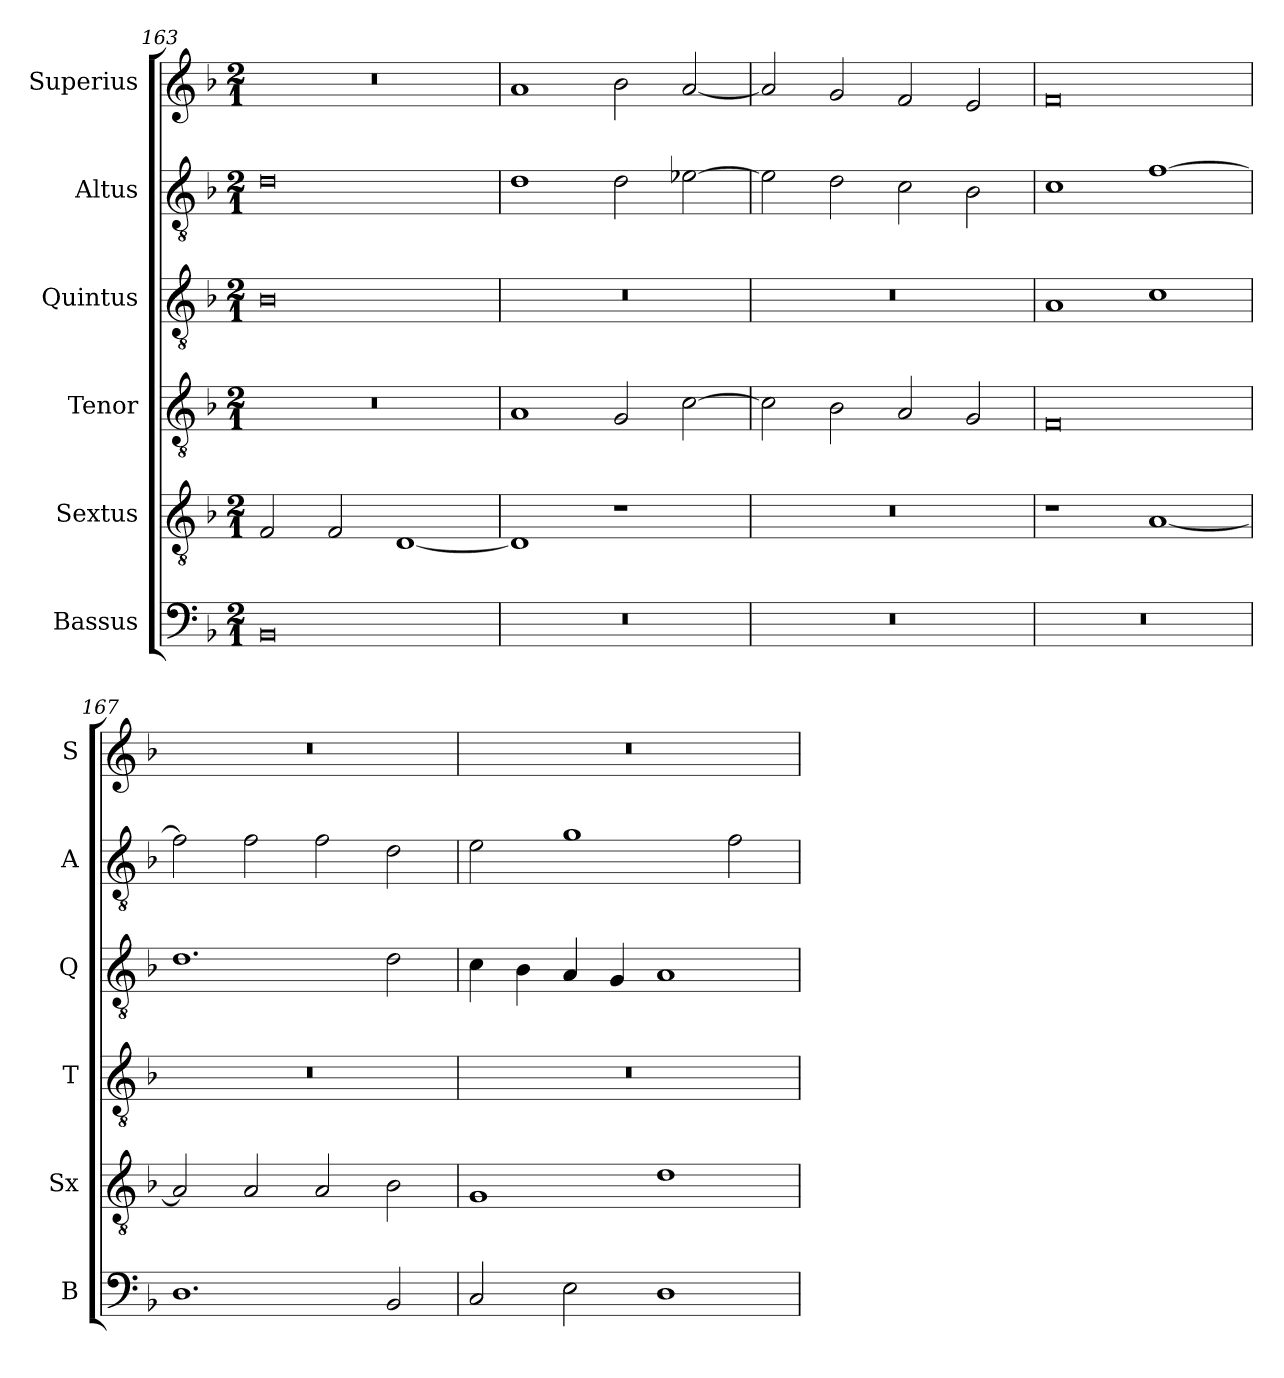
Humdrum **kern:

**kern	**kern	**kern	**kern	**kern	**kern
*part6	*part5	*part4	*part3	*part2	*part1
*staff6	*staff5	*staff4	*staff3	*staff2	*staff1
*I"Bassus	*I"Sextus	*I"Tenor	*I"Quintus	*I"Altus	*I"Superius
*I'B	*I'Sx	*I'T	*I'Q	*I'A	*I'S
*clefF4	*clefGv2	*clefGv2	*clefGv2	*clefGv2	*clefG2
*k[b-]	*k[b-]	*k[b-]	*k[b-]	*k[b-]	*k[b-]
*M2/1	*M2/1	*M2/1	*M2/1	*M2/1	*M2/1
=163	=163	=163	=163	=163	=163
0BB-	2F/	0r	0B-	0d	0r
.	2F/	.	.	.	.
.	[1D	.	.	.	.
=164	=164	=164	=164	=164	=164
0r	1D]	1A	0r	1d	1a
.	1r	2G/	.	2d\	2b-\
.	.	[2c\	.	[2e-X\	[2a/
=165	=165	=165	=165	=165	=165
0r	0r	2c\]	0r	2e-\]	2a/]
.	.	2B-\	.	2d\	2g/
.	.	2A/	.	2c\	2f/
.	.	2G/	.	2B-\	2e/
=166	=166	=166	=166	=166	=166
0r	1r	0F	1A	1c	0f
.	[1A	.	1c	[1f	.
=167	=167	=167	=167	=167	=167
1.D	2A/]	0r	1.d	2f\]	0r
.	2A/	.	.	2f\	.
.	2A/	.	.	2f\	.
2BB-/	2B-\	.	2d\	2d\	.
=168	=168	=168	=168	=168	=168
2C/	1G	0r	4c\	2e\	0r
.	.	.	4B-\	.	.
2E\	.	.	4A/	1g	.
.	.	.	4G/	.	.
1D	1d	.	1A	.	.
.	.	.	.	2f\	.
=	=	=	=	=	=
*-	*-	*-	*-	*-	*-
